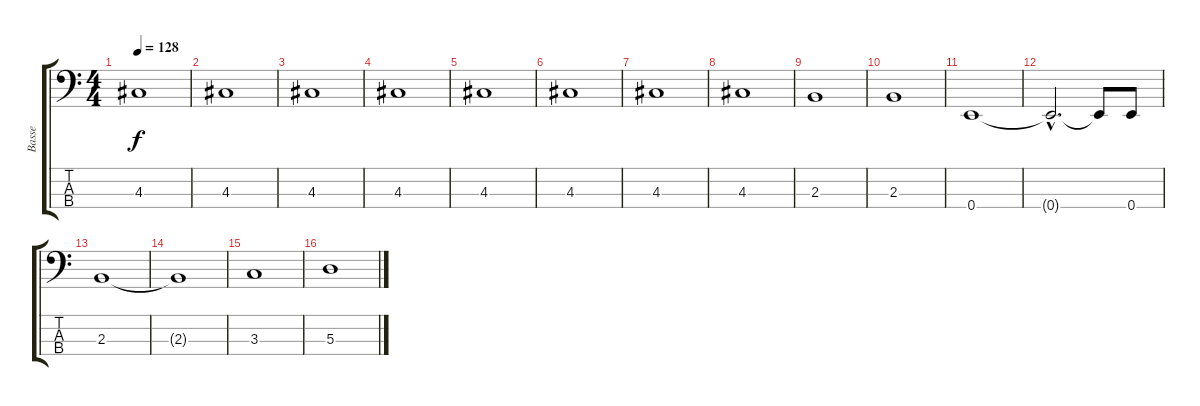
\track ("Basse" "Basse") {instrument electricbassfinger}
\staff {score tabs}
\tuning (G2 D2 A1 E1) {hide}
\ts (4 4)
\tempo 128
\clef f4
\ks c
4.3.1{dy f} |
4.3.1 |
4.3.1 |
4.3.1 |
4.3.1 |
4.3.1 |
4.3.1 |
4.3.1 |
2.3.1 |
2.3.1 |
0.4.1 |
0.4{hac t}.2{d} 0.4{t}.8 0.4.8 |
2.3.1 |
2.3{t}.1 |
3.3.1 |
5.3.1
